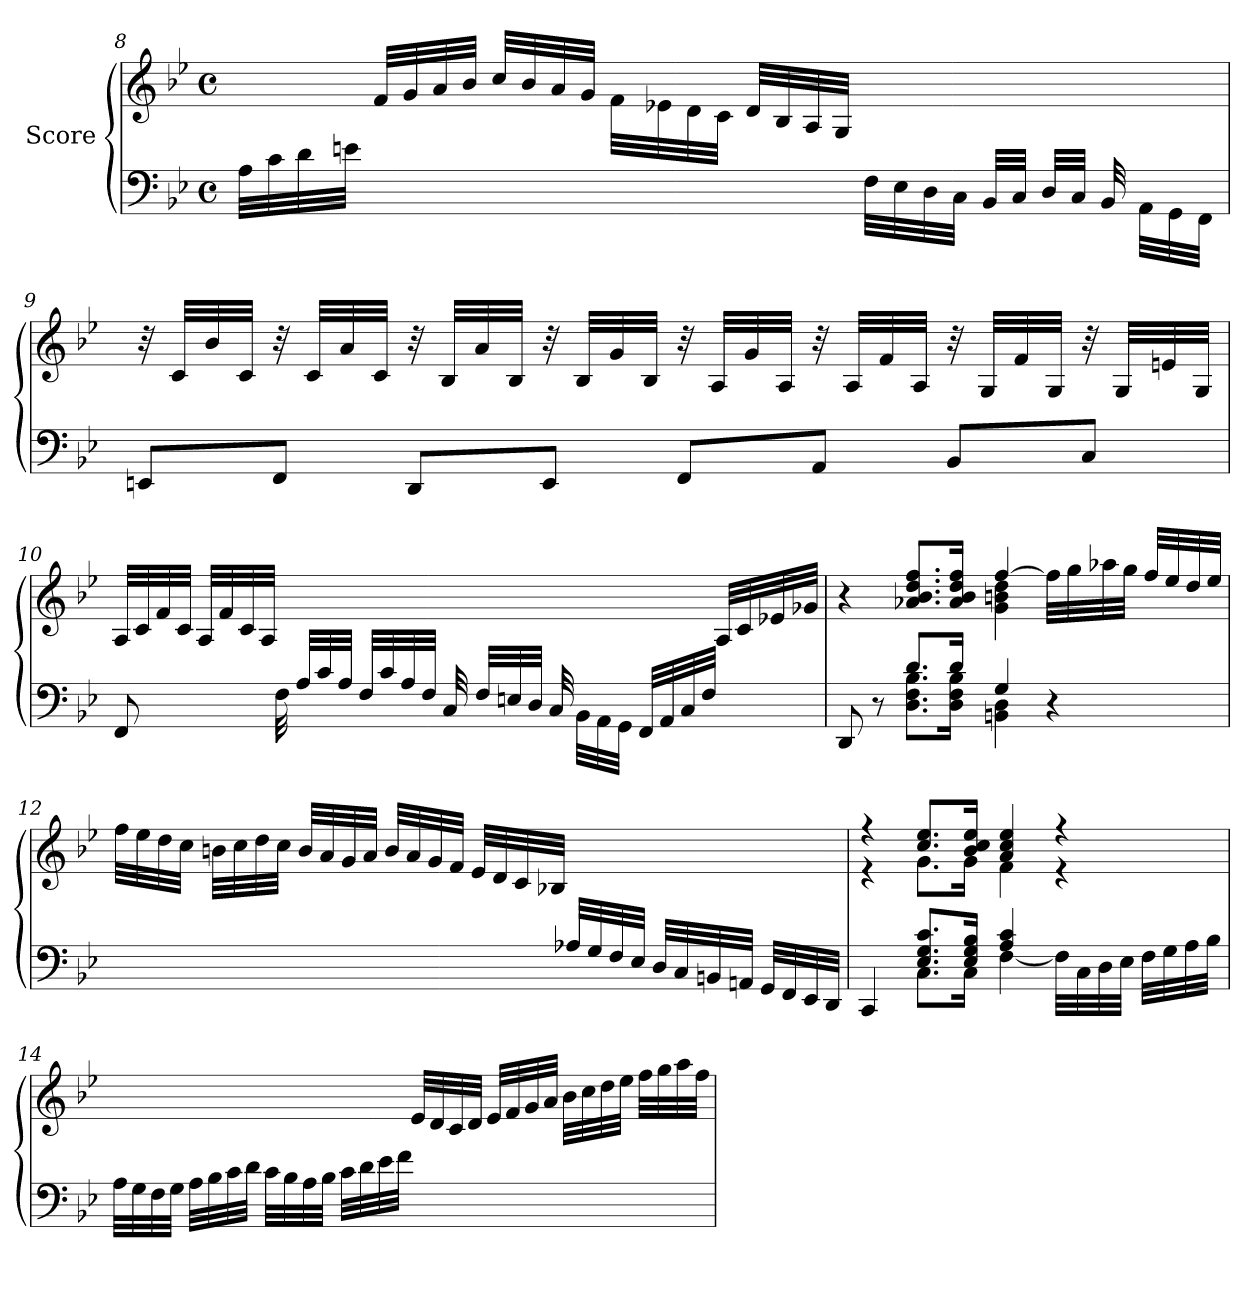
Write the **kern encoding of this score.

**kern	**kern
*part1	*part1
*staff2	*staff1
*I"Score	*
!!LO:LB:g=z
*clefF4	*clefG2
*k[b-e-]	*k[b-e-]
*M4/4	*M4/4
*met(c)	*met(c)
=8	=8
32A\LLL	8ryy
32c\	.
32d\	.
32en\JJJ	.
8ryy	32f/LLL
.	32g/
.	32a/
.	32b-/JJJ
4ryy	32cc/LLL
.	32b-/
.	32a/
.	32g/JJJ
.	32f\LLL
.	32e-X\
.	32d\
.	32c\JJJ
8ryy	32d/LLL
.	32B-/
.	32A/
.	32G/JJJ
32F\LLL	8ryy
32E-\	.
32D\	.
32C\JJJ	.
32BB-/LLL	4ryy
32C/JJJ	.
32D/LLL	.
32C/JJJ	.
32BB-/	.
32AA\LLL	.
32GG\	.
32FF\JJJ	.
!!LO:PB:g=z
=9	=9
8EEn/L	32r
.	32c/LLL
.	32b-/
.	32c/JJJ
8FF/J	32r
.	32c/LLL
.	32a/
.	32c/JJJ
8DD/L	32r
.	32B-/LLL
.	32a/
.	32B-/JJJ
8EE/J	32r
.	32B-/LLL
.	32g/
.	32B-/JJJ
8FF/L	32r
.	32A/LLL
.	32g/
.	32A/JJJ
8AA/J	32r
.	32A/LLL
.	32f/
.	32A/JJJ
8BB-/L	32r
.	32G/LLL
.	32f/
.	32G/JJJ
8C/J	32r
.	32G/LLL
.	32en/
.	32G/JJJ
!!LO:LB:g=z
=10	=10
8FF/	32A/LLL
.	32c/
.	32f/
.	32c/JJJ
8ryy	32A/LLL
.	32f/
.	32c/
.	32A/JJJ
32F\	2ryy
32A/LLL	.
32c/	.
32A/JJJ	.
32F/LLL	.
32c/	.
32A/	.
32F/JJJ	.
32C/	.
32F/LLL	.
32En/	.
32D/JJJ	.
32C/	.
32BB-\LLL	.
32AA\	.
32GG\JJJ	.
32FF/LLL	8ryy
32AA/	.
32C/	.
32F/JJJ	.
8ryy	32A/LLL
.	32c/
.	32e-X/
.	32g-X/JJJ
!!LO:LB:g=z
=11	=11
*^	*^
8DD/	4ryy	4r	2ryy
8r	.	.	.
8.d/L	8.D\ 8.F\ 8.B-\L	8.a-X/ 8.b-/ 8.dd/ 8.ff/L	.
16d/Jk	16D\ 16F\ 16B-\Jk	16a-/ 16b-/ 16dd/ 16ff/Jk	.
4G/	4BBn\ 4D\	[4ff/	4g\ 4bn\ 4dd\
4r	4ryy	32ff\LLL]	4ryy
.	.	32gg\	.
.	.	32aa-X\	.
.	.	32gg\JJJ	.
.	.	32ff/LLL	.
.	.	32ee-/	.
.	.	32dd/	.
.	.	32ee-/JJJ	.
*v	*v	*	*
*	*v	*v
=12	=12
2ryy	32ff\LLL
.	32ee-\
.	32dd\
.	32cc\JJJ
.	32bn\LLL
.	32cc\
.	32dd\
.	32cc\JJJ
.	32b/LLL
.	32a/
.	32g/
.	32a/JJJ
.	32b/LLL
.	32a/
.	32g/
.	32f/JJJ
8ryy	32e-/LLL
.	32d/
.	32c/
.	32B-X/JJJ
32A-X/LLL	8ryy
32G/	.
32F/	.
32E-/JJJ	.
32D/LLL	4ryy
32C/	.
32BBn/	.
32AAn/JJJ	.
32GG/LLL	.
32FF/	.
32EE-/	.
32DD/JJJ	.
!!LO:LB:g=z
=13	=13
*^	*^
4CC/	4ryy	4r	4r
8.E-/ 8.G/ 8.c/L	8.C\L	8.cc/ 8.ee-/L	8.g\L
16E-/ 16G/ 16B-/Jk	16C\Jk	16b-/ 16cc/ 16ee-/Jk	16g\Jk
4A/ 4c/	[4F\	4a/ 4cc/ 4ee-/	4f\
4ryy	32F\LLL]	4r	4r
.	32C\	.	.
.	32D\	.	.
.	32E-\JJJ	.	.
.	32F\LLL	.	.
.	32G\	.	.
.	32A\	.	.
.	32B-\JJJ	.	.
*v	*v	*	*
*	*v	*v
=14	=14
32A\LLL	2ryy
32G\	.
32F\	.
32G\JJJ	.
32A\LLL	.
32B-\	.
32c\	.
32d\JJJ	.
32c\LLL	.
32B-\	.
32A\	.
32B-\JJJ	.
32c\LLL	.
32d\	.
32e-\	.
32f\JJJ	.
2ryy	32e-/LLL
.	32d/
.	32c/
.	32d/JJJ
.	32e-/LLL
.	32f/
.	32g/
.	32a/JJJ
.	32b-\LLL
.	32cc\
.	32dd\
.	32ee-\JJJ
.	32ff\LLL
.	32gg\
.	32aa\
.	32ff\JJJ
=	=
*-	*-
